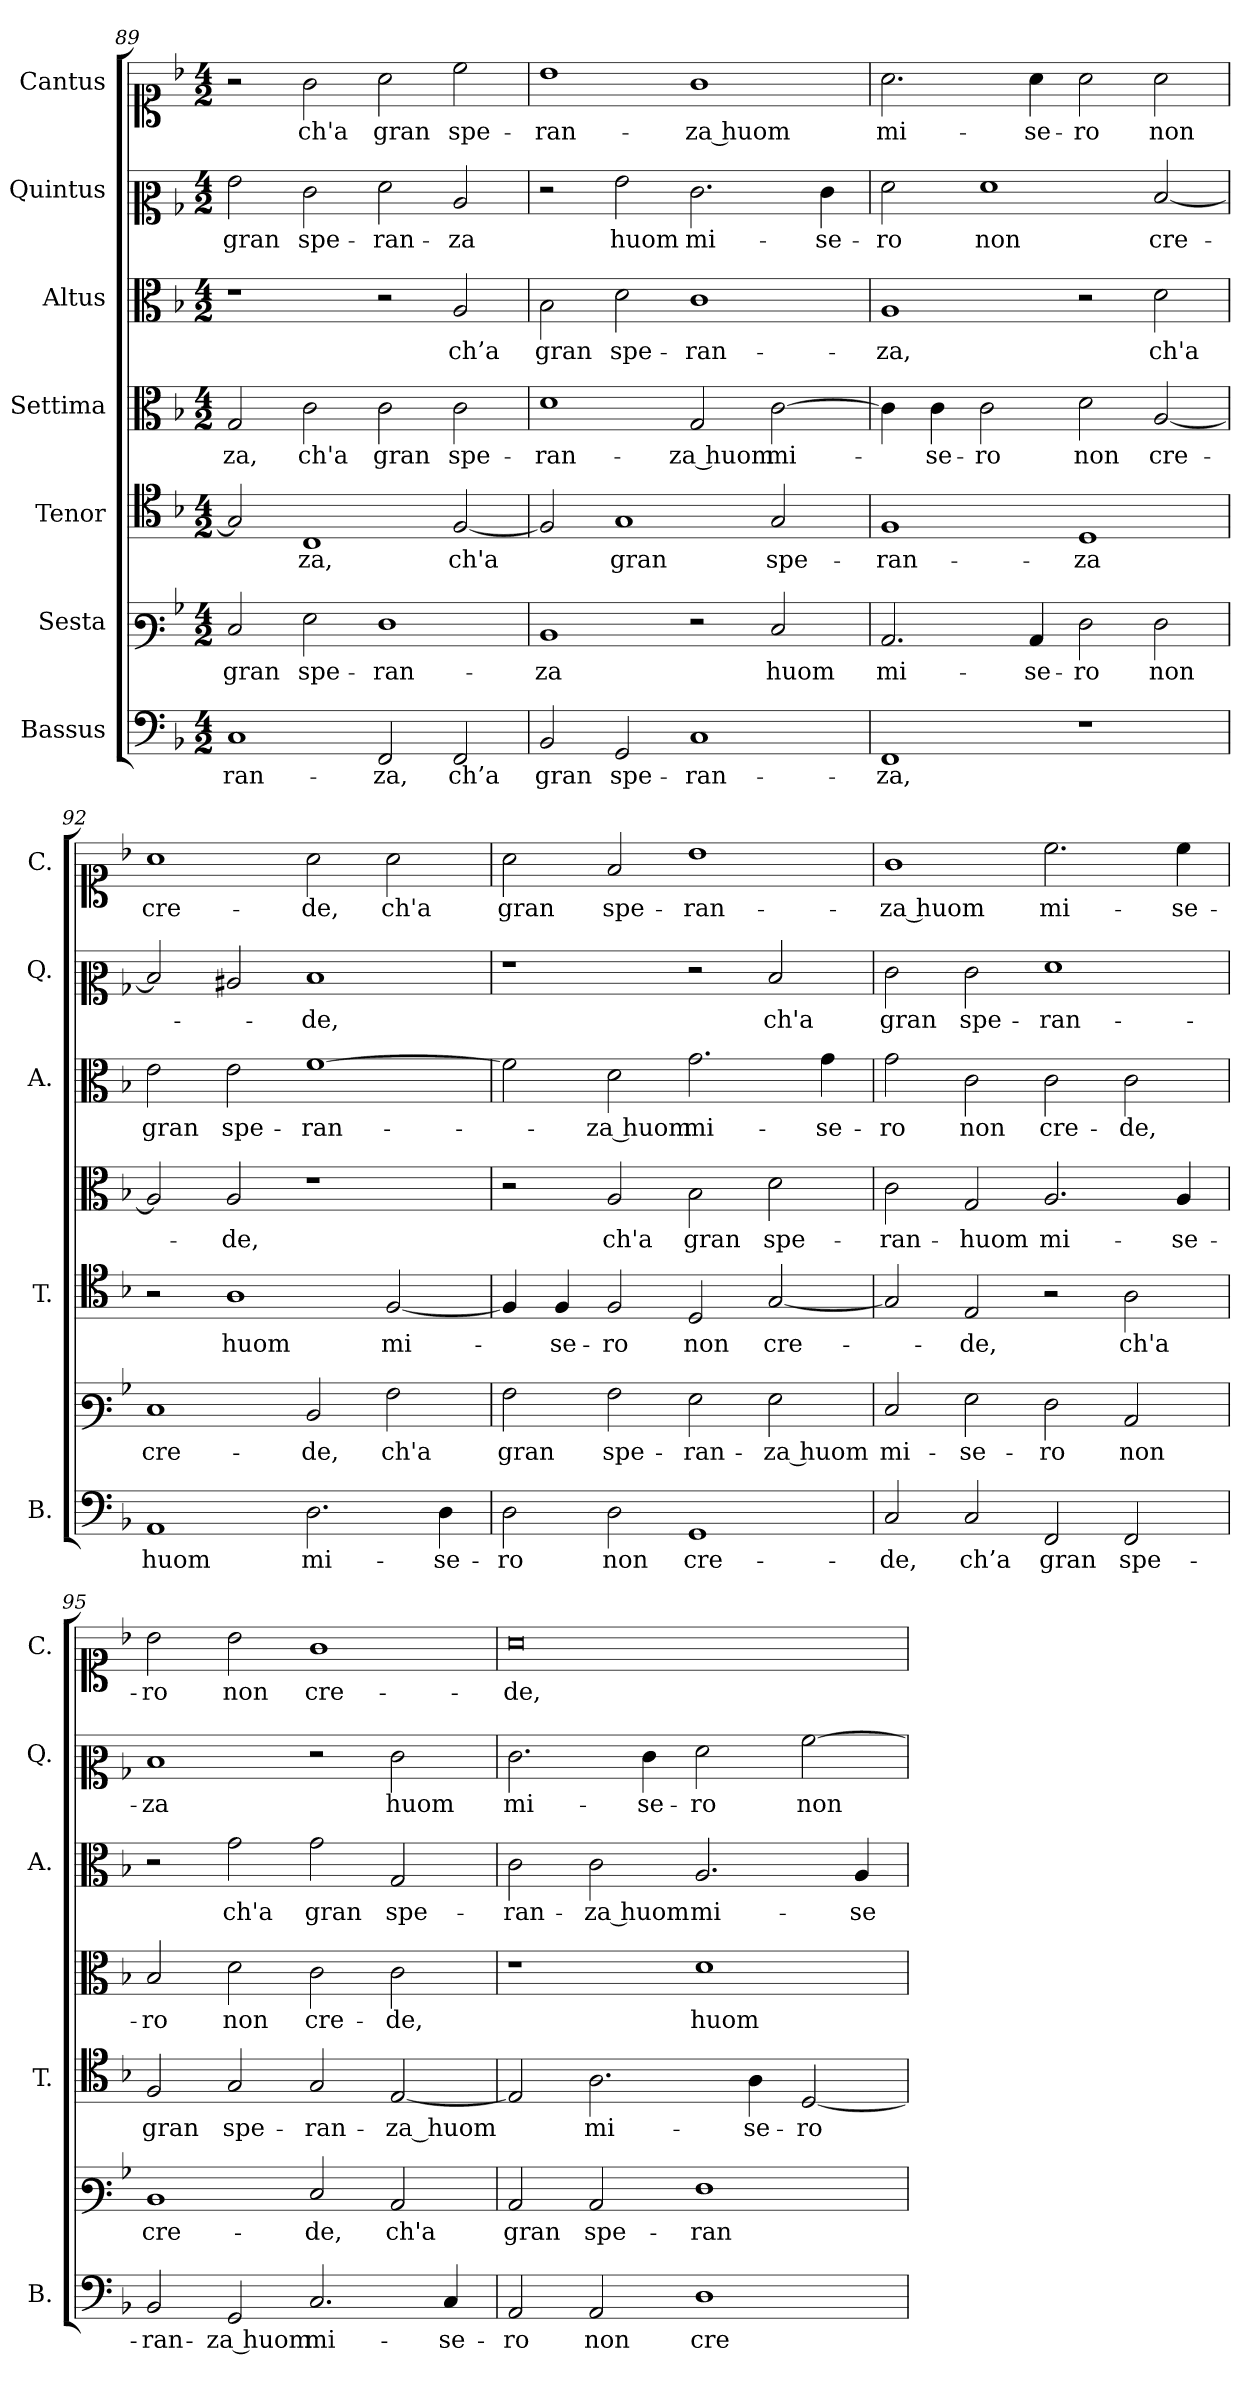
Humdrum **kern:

**kern	**text	**kern	**text	**kern	**text	**kern	**text	**kern	**text	**kern	**text	**kern	**text
*part7	*part7	*part6	*part6	*part5	*part5	*part4	*part4	*part3	*part3	*part2	*part2	*part1	*part1
*staff7	*staff7	*staff6	*staff6	*staff5	*staff5	*staff4	*staff4	*staff3	*staff3	*staff2	*staff2	*staff1	*staff1
*I"Bassus	*	*I"Sesta	*	*I"Tenor	*	*I"Settima	*	*I"Altus	*	*I"Quintus	*	*I"Cantus	*
*I'B.	*	*	*	*I'T.	*	*	*	*I'A.	*	*I'Q.	*	*I'C.	*
*clefF4	*	*clefF3	*	*clefC4	*	*clefC3	*	*clefC3	*	*clefC2	*	*clefC1	*
*k[b-]	*	*k[b-]	*	*k[b-]	*	*k[b-]	*	*k[b-]	*	*k[b-]	*	*k[b-]	*
*M4/2	*	*M4/2	*	*M4/2	*	*M4/2	*	*M4/2	*	*M4/2	*	*M4/2	*
=89	=89	=89	=89	=89	=89	=89	=89	=89	=89	=89	=89	=89	=89
!	!LO:LY:b	!	!LO:LY:b	!	!	!	!LO:LY:b	!	!	!	!LO:LY:b	!	!
1C	-ran-	2E/	gran	2G/]	.	2G/	-za,	1r	.	2g\	gran	2r	.
!	!	!	!LO:LY:b	!	!LO:LY:b	!	!LO:LY:b	!	!	!	!LO:LY:b	!	!LO:LY:b
.	.	2G\	spe-	1C	-za,	2c\	ch'a	.	.	2e\	spe-	2g\	ch'a
!	!LO:LY:b	!	!LO:LY:b	!	!	!	!LO:LY:b	!	!	!	!LO:LY:b	!	!LO:LY:b
2FF/	-za,	1F	-ran-	.	.	2c\	gran	2r	.	2f\	-ran-	2a\	gran
!	!LO:LY:b	!	!	!	!LO:LY:b	!	!LO:LY:b	!	!LO:LY:b	!	!LO:LY:b	!	!LO:LY:b
2FF/	ch’a	.	.	[2F/	ch'a	2c\	spe-	2A/	ch’a	2c/	-za	2cc\	spe-
=90	=90	=90	=90	=90	=90	=90	=90	=90	=90	=90	=90	=90	=90
!	!LO:LY:b	!	!LO:LY:b	!	!	!	!LO:LY:b	!	!LO:LY:b	!	!	!	!LO:LY:b
2BB-/	gran	1D	-za	2F/]	.	1d	-ran-	2B-\	gran	2r	.	1b-	-ran-
!	!LO:LY:b	!	!	!	!LO:LY:b	!	!	!	!LO:LY:b	!	!LO:LY:b	!	!
2GG/	spe-	.	.	1G	gran	.	.	2d\	spe-	2g\	huom	.	.
!	!LO:LY:b	!	!	!	!	!	!LO:LY:b	!	!LO:LY:b	!	!LO:LY:b	!	!LO:LY:b
1C	-ran-	2r	.	.	.	2G/	-za huom	1c	-ran-	2.e\	mi-	1g	-za huom
!	!	!	!LO:LY:b	!	!LO:LY:b	!	!LO:LY:b	!	!	!	!	!	!
.	.	2E/	huom	2G/	spe-	[2c\	mi-	.	.	.	.	.	.
!	!	!	!	!	!	!	!	!	!	!	!LO:LY:b	!	!
.	.	.	.	.	.	.	.	.	.	4e\	-se-	.	.
=91	=91	=91	=91	=91	=91	=91	=91	=91	=91	=91	=91	=91	=91
!	!LO:LY:b	!	!LO:LY:b	!	!LO:LY:b	!	!	!	!LO:LY:b	!	!LO:LY:b	!	!LO:LY:b
1FF	-za,	2.C/	mi-	1F	-ran-	4c\]	.	1A	-za,	2f\	-ro	2.a\	mi-
!	!	!	!	!	!	!	!LO:LY:b	!	!	!	!	!	!
.	.	.	.	.	.	4c\	-se-	.	.	.	.	.	.
!	!	!	!	!	!	!	!LO:LY:b	!	!	!	!LO:LY:b	!	!
.	.	.	.	.	.	2c\	-ro	.	.	1f	non	.	.
!	!	!	!LO:LY:b	!	!	!	!	!	!	!	!	!	!LO:LY:b
.	.	4C/	-se-	.	.	.	.	.	.	.	.	4a\	-se-
!	!	!	!LO:LY:b	!	!LO:LY:b	!	!LO:LY:b	!	!	!	!	!	!LO:LY:b
1r	.	2F\	-ro	1D	-za	2d\	non	2r	.	.	.	2a\	-ro
!	!	!	!LO:LY:b	!	!	!	!LO:LY:b	!	!LO:LY:b	!	!LO:LY:b	!	!LO:LY:b
.	.	2F\	non	.	.	[2A/	cre-	2d\	ch'a	[2d/	cre-	2a\	non
=92	=92	=92	=92	=92	=92	=92	=92	=92	=92	=92	=92	=92	=92
!	!LO:LY:b	!	!LO:LY:b	!	!	!	!	!	!LO:LY:b	!	!	!	!LO:LY:b
1AA	huom	1E	cre-	2r	.	2A/]	.	2e\	gran	2d/]	.	1a	cre-
!	!	!	!	!	!LO:LY:b	!	!LO:LY:b	!	!LO:LY:b	!	!	!	!
.	.	.	.	1A	huom	2A/	-de,	2e\	spe-	2c#X/	.	.	.
!	!LO:LY:b	!	!LO:LY:b	!	!	!	!	!	!LO:LY:b	!	!LO:LY:b	!	!LO:LY:b
2.D\	mi-	2D/	-de,	.	.	1r	.	[1f	-ran-	1d	-de,	2a\	-de,
!	!	!	!LO:LY:b	!	!LO:LY:b	!	!	!	!	!	!	!	!LO:LY:b
.	.	2A\	ch'a	[2F/	mi-	.	.	.	.	.	.	2a\	ch'a
!	!LO:LY:b	!	!	!	!	!	!	!	!	!	!	!	!
4D\	-se-	.	.	.	.	.	.	.	.	.	.	.	.
!!LO:LB:g=z
=93	=93	=93	=93	=93	=93	=93	=93	=93	=93	=93	=93	=93	=93
!	!LO:LY:b	!	!LO:LY:b	!	!	!	!	!	!	!	!	!	!LO:LY:b
2D\	-ro	2A\	gran	4F/]	.	2r	.	2f\]	.	1r	.	2a\	gran
!	!	!	!	!	!LO:LY:b	!	!	!	!	!	!	!	!
.	.	.	.	4F/	-se-	.	.	.	.	.	.	.	.
!	!LO:LY:b	!	!LO:LY:b	!	!LO:LY:b	!	!LO:LY:b	!	!LO:LY:b	!	!	!	!LO:LY:b
2D\	non	2A\	spe-	2F/	-ro	2A/	ch'a	2d\	-za huom	.	.	2f/	spe-
!	!LO:LY:b	!	!LO:LY:b	!	!LO:LY:b	!	!LO:LY:b	!	!LO:LY:b	!	!	!	!LO:LY:b
1GG	cre-	2G\	-ran-	2D/	non	2B-\	gran	2.g\	mi-	2r	.	1b-	-ran-
!	!	!	!LO:LY:b	!	!LO:LY:b	!	!LO:LY:b	!	!	!	!LO:LY:b	!	!
.	.	2G\	-za huom	[2G/	cre­-	2d\	spe-	.	.	2d/	ch'a	.	.
!	!	!	!	!	!	!	!	!	!LO:LY:b	!	!	!	!
.	.	.	.	.	.	.	.	4g\	-se-	.	.	.	.
!!LO:PB:g=z
=94	=94	=94	=94	=94	=94	=94	=94	=94	=94	=94	=94	=94	=94
!	!LO:LY:b	!	!LO:LY:b	!	!	!	!LO:LY:b	!	!LO:LY:b	!	!LO:LY:b	!	!LO:LY:b
2C/	-de,	2E/	mi-	2G/]	.	2c\	-ran-	2g\	-ro	2e\	gran	1g	-za huom
!	!LO:LY:b	!	!LO:LY:b	!	!LO:LY:b	!	!LO:LY:b	!	!LO:LY:b	!	!LO:LY:b	!	!
2C/	ch’a	2G\	-se-	2E/	-de,	2G/	-huom	2c\	non	2e\	spe-	.	.
!	!LO:LY:b	!	!LO:LY:b	!	!	!	!LO:LY:b	!	!LO:LY:b	!	!LO:LY:b	!	!LO:LY:b
2FF/	gran	2F\	-ro	2r	.	2.A/	mi-	2c\	cre-	1f	-ran-	2.cc\	mi-
!	!LO:LY:b	!	!LO:LY:b	!	!LO:LY:b	!	!	!	!LO:LY:b	!	!	!	!
2FF/	spe-	2C/	non	2A\	ch'a	.	.	2c\	-de,	.	.	.	.
!	!	!	!	!	!	!	!LO:LY:b	!	!	!	!	!	!LO:LY:b
.	.	.	.	.	.	4A/	-se-	.	.	.	.	4cc\	-se-
=95	=95	=95	=95	=95	=95	=95	=95	=95	=95	=95	=95	=95	=95
!	!LO:LY:b	!	!LO:LY:b	!	!LO:LY:b	!	!LO:LY:b	!	!	!	!LO:LY:b	!	!LO:LY:b
2BB-/	-ran-	1D	cre-	2F/	gran	2B-/	-ro	2r	.	1d	-za	2b-\	-ro
!	!LO:LY:b	!	!	!	!LO:LY:b	!	!LO:LY:b	!	!LO:LY:b	!	!	!	!LO:LY:b
2GG/	-za huom	.	.	2G/	spe-	2d\	non	2g\	ch'a	.	.	2b-\	non
!	!LO:LY:b	!	!LO:LY:b	!	!LO:LY:b	!	!LO:LY:b	!	!LO:LY:b	!	!	!	!LO:LY:b
2.C/	mi-	2E/	-de,	2G/	-ran-	2c\	cre-	2g\	gran	2r	.	1g	cre-
!	!	!	!LO:LY:b	!	!LO:LY:b	!	!LO:LY:b	!	!LO:LY:b	!	!LO:LY:b	!	!
.	.	2C/	ch'a	[2E/	-za_huom	2c\	-de,	2G/	spe-	2e\	huom	.	.
!	!LO:LY:b	!	!	!	!	!	!	!	!	!	!	!	!
4C/	-se-	.	.	.	.	.	.	.	.	.	.	.	.
=96	=96	=96	=96	=96	=96	=96	=96	=96	=96	=96	=96	=96	=96
!	!LO:LY:b	!	!LO:LY:b	!	!	!	!	!	!LO:LY:b	!	!LO:LY:b	!	!LO:LY:b
2AA/	-ro	2C/	gran	2E/]	.	1r	.	2c\	-ran-	2.e\	mi-	0a	-de,
!	!LO:LY:b	!	!LO:LY:b	!	!LO:LY:b	!	!	!	!LO:LY:b	!	!	!	!
2AA/	non	2C/	spe-	2.A\	mi-	.	.	2c\	-za huom	.	.	.	.
!	!	!	!	!	!	!	!	!	!	!	!LO:LY:b	!	!
.	.	.	.	.	.	.	.	.	.	4e\	-se-	.	.
!	!LO:LY:b	!	!LO:LY:b	!	!	!	!LO:LY:b	!	!LO:LY:b	!	!LO:LY:b	!	!
1D	cre-	1F	-ran-	.	.	1d	huom	2.A/	mi-	2f\	-ro	.	.
!	!	!	!	!	!LO:LY:b	!	!	!	!	!	!	!	!
.	.	.	.	4A\	-se-	.	.	.	.	.	.	.	.
!	!	!	!	!	!LO:LY:b	!	!	!	!	!	!LO:LY:b	!	!
.	.	.	.	[2D/	-ro	.	.	.	.	[2a\	non	.	.
!	!	!	!	!	!	!	!	!	!LO:LY:b	!	!	!	!
.	.	.	.	.	.	.	.	4A/	-se-	.	.	.	.
=	=	=	=	=	=	=	=	=	=	=	=	=	=
*-	*-	*-	*-	*-	*-	*-	*-	*-	*-	*-	*-	*-	*-
